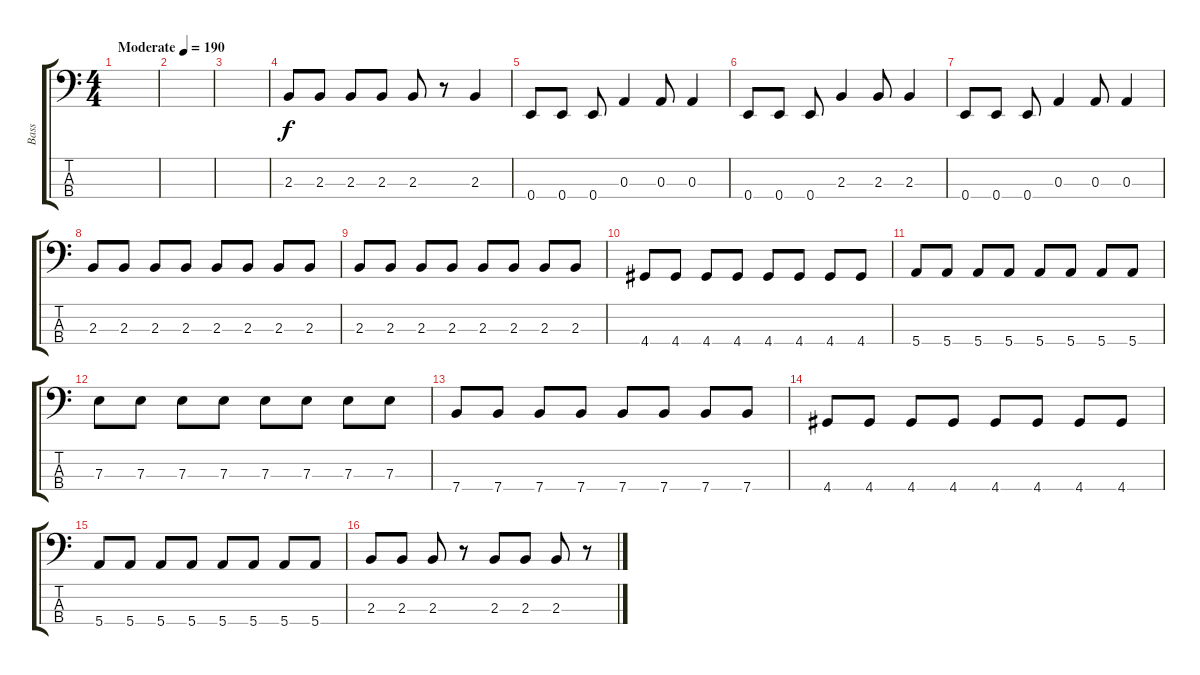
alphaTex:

\track ("Bass" "Bass") {instrument electricbassfinger}
\staff {score tabs}
\tuning (G2 D2 A1 E1) {hide}
\ts (4 4)
\tempo (190 "Moderate")
\clef f4
\ks c
|
|
|
2.3.8 2.3.8 2.3.8 2.3.8 2.3.8 r.8 2.3.4 |
0.4.8 0.4.8 0.4.8 0.3.4 0.3.8 0.3.4 |
0.4.8 0.4.8 0.4.8 2.3.4 2.3.8 2.3.4 |
0.4.8 0.4.8 0.4.8 0.3.4 0.3.8 0.3.4 |
2.3.8 2.3.8 2.3.8 2.3.8 2.3.8 2.3.8 2.3.8 2.3.8 |
2.3.8 2.3.8 2.3.8 2.3.8 2.3.8 2.3.8 2.3.8 2.3.8 |
4.4.8 4.4.8 4.4.8 4.4.8 4.4.8 4.4.8 4.4.8 4.4.8 |
5.4.8 5.4.8 5.4.8 5.4.8 5.4.8 5.4.8 5.4.8 5.4.8 |
7.3.8 7.3.8 7.3.8 7.3.8 7.3.8 7.3.8 7.3.8 7.3.8 |
7.4.8 7.4.8 7.4.8 7.4.8 7.4.8 7.4.8 7.4.8 7.4.8 |
4.4.8 4.4.8 4.4.8 4.4.8 4.4.8 4.4.8 4.4.8 4.4.8 |
5.4.8 5.4.8 5.4.8 5.4.8 5.4.8 5.4.8 5.4.8 5.4.8 |
2.3.8 2.3.8 2.3.8 r.8 2.3.8 2.3.8 2.3.8 r.8
